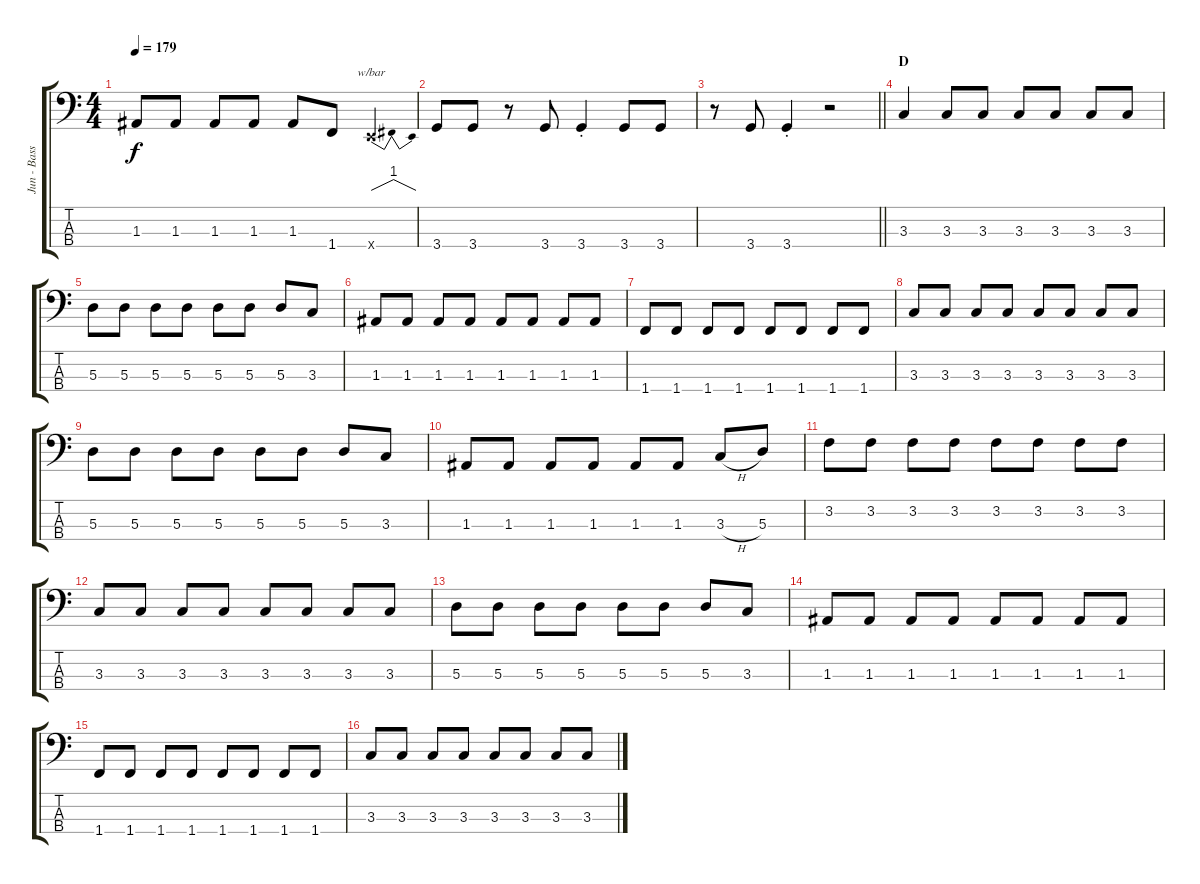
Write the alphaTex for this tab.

\track ("Jun - Bass" "Jun - Bass") {instrument electricbasspick}
\staff {score tabs}
\tuning (G2 D2 A1 E1) {hide}
\ts (4 4)
\tempo 179
\clef f4
\ks c
1.3.8{dy f} 1.3.8 1.3.8 1.3.8 1.3.8 1.4.8 0.4{x}.4{tbe (dip default 0 0 30 4 60 0)} |
3.4.8 3.4.8 r.8 3.4.8 3.4{st}.4 3.4.8 3.4.8 |
\barLineRight lightlight
r.8 3.4.8 3.4{st}.4 r.2 |
\section ("" "D")
3.3.4 3.3.8 3.3.8 3.3.8 3.3.8 3.3.8 3.3.8 |
5.3.8 5.3.8 5.3.8 5.3.8 5.3.8 5.3.8 5.3.8 3.3.8 |
1.3.8 1.3.8 1.3.8 1.3.8 1.3.8 1.3.8 1.3.8 1.3.8 |
1.4.8 1.4.8 1.4.8 1.4.8 1.4.8 1.4.8 1.4.8 1.4.8 |
3.3.8 3.3.8 3.3.8 3.3.8 3.3.8 3.3.8 3.3.8 3.3.8 |
5.3.8 5.3.8 5.3.8 5.3.8 5.3.8 5.3.8 5.3.8 3.3.8 |
1.3.8 1.3.8 1.3.8 1.3.8 1.3.8 1.3.8 3.3{h}.8 5.3.8 |
3.2.8 3.2.8 3.2.8 3.2.8 3.2.8 3.2.8 3.2.8 3.2.8 |
3.3.8 3.3.8 3.3.8 3.3.8 3.3.8 3.3.8 3.3.8 3.3.8 |
5.3.8 5.3.8 5.3.8 5.3.8 5.3.8 5.3.8 5.3.8 3.3.8 |
1.3.8 1.3.8 1.3.8 1.3.8 1.3.8 1.3.8 1.3.8 1.3.8 |
1.4.8 1.4.8 1.4.8 1.4.8 1.4.8 1.4.8 1.4.8 1.4.8 |
3.3.8 3.3.8 3.3.8 3.3.8 3.3.8 3.3.8 3.3.8 3.3.8
